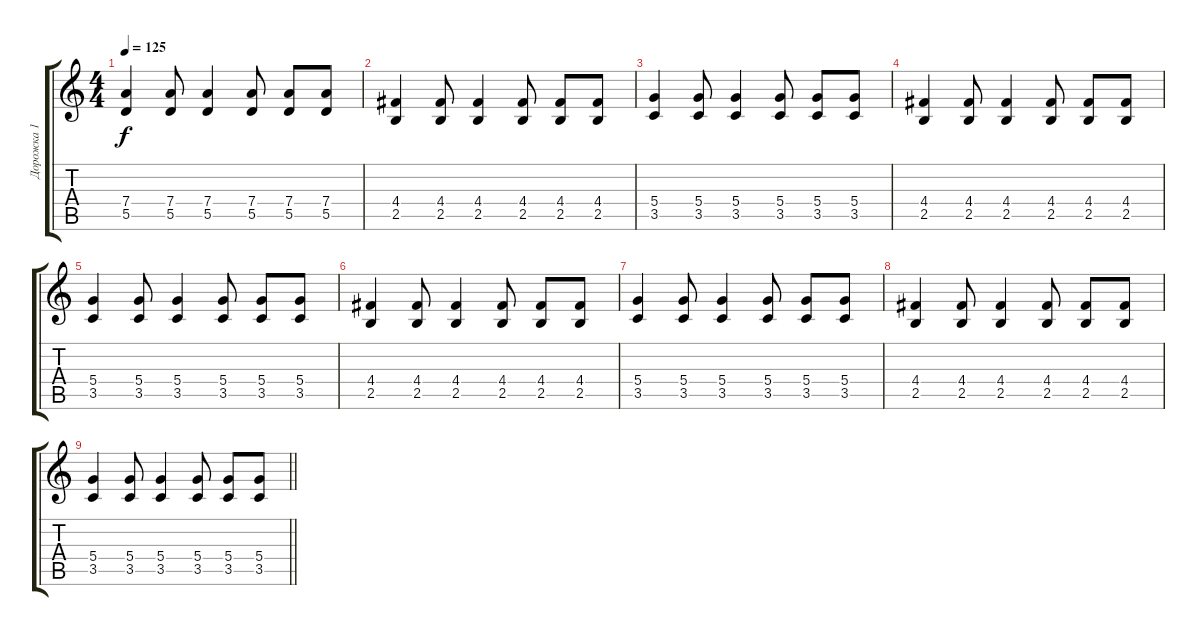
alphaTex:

\track ("Дорожка 1" "Дорожка 1") {instrument electricguitarclean}
\staff {score tabs}
\tuning (E4 B3 G3 D3 A2 E2) {hide}
\ts (4 4)
\tempo 125
\clef g2
\ks c
(7.4 5.5).4{dy f} (7.4 5.5).8 (7.4 5.5).4 (7.4 5.5).8 (7.4 5.5).8 (7.4 5.5).8 |
(4.4 2.5).4 (4.4 2.5).8 (4.4 2.5).4 (4.4 2.5).8 (4.4 2.5).8 (4.4 2.5).8 |
(5.4 3.5).4 (5.4 3.5).8 (5.4 3.5).4 (5.4 3.5).8 (5.4 3.5).8 (5.4 3.5).8 |
(4.4 2.5).4 (4.4 2.5).8 (4.4 2.5).4 (4.4 2.5).8 (4.4 2.5).8 (4.4 2.5).8 |
(5.4 3.5).4 (5.4 3.5).8 (5.4 3.5).4 (5.4 3.5).8 (5.4 3.5).8 (5.4 3.5).8 |
(4.4 2.5).4 (4.4 2.5).8 (4.4 2.5).4 (4.4 2.5).8 (4.4 2.5).8 (4.4 2.5).8 |
(5.4 3.5).4 (5.4 3.5).8 (5.4 3.5).4 (5.4 3.5).8 (5.4 3.5).8 (5.4 3.5).8 |
(4.4 2.5).4 (4.4 2.5).8 (4.4 2.5).4 (4.4 2.5).8 (4.4 2.5).8 (4.4 2.5).8 |
\barLineRight lightlight
(5.4 3.5).4 (5.4 3.5).8 (5.4 3.5).4 (5.4 3.5).8 (5.4 3.5).8 (5.4 3.5).8
